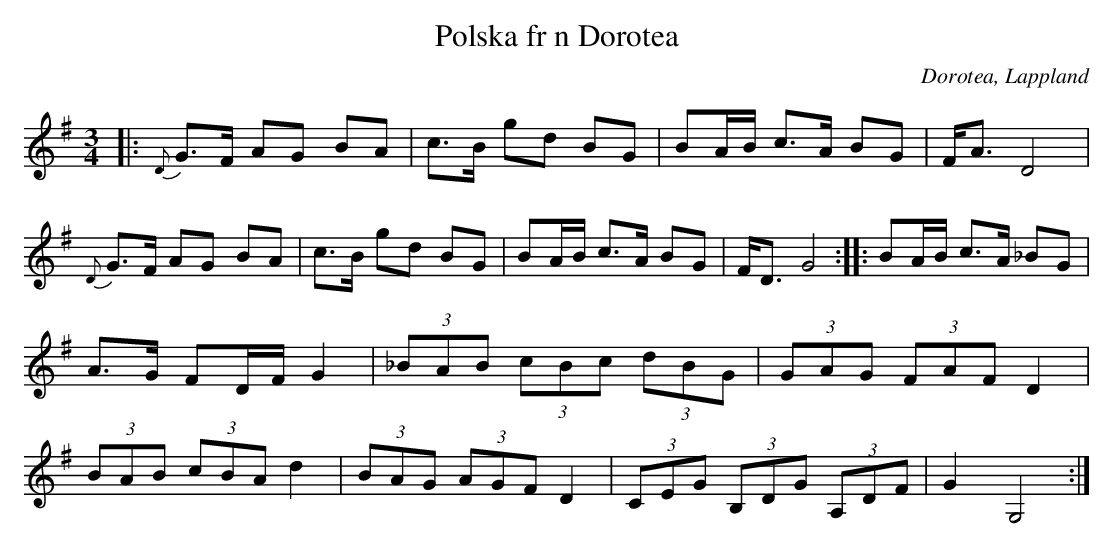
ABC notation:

X:1
T:Polska fr n Dorotea
O:Dorotea, Lappland
M:3/4
L:1/16
K:G
|: {D}G3F A2G2 B2A2 |c3B g2d2 B2G2 |  B2AB c3A B2G2 |  FA3 D8 | {D}G3F A2G2 B2A2 |c3B g2d2 B2G2 |  B2AB c3A B2G2 | FD3 G8  :|: B2AB c3A _B2G2 | A3G F2DF G4 | (3_B2A2B2 (3c2B2c2 (3d2B2G2 | (3G2A2G2 (3F2A2F2 D4 | (3B2A2B2 (3c2B2A2 d4 | (3B2A2G2 (3A2G2F2 D4 | (3C2E2G2 (3B,2D2G2 (3A,2D2F2 | G4 G,8 :|
